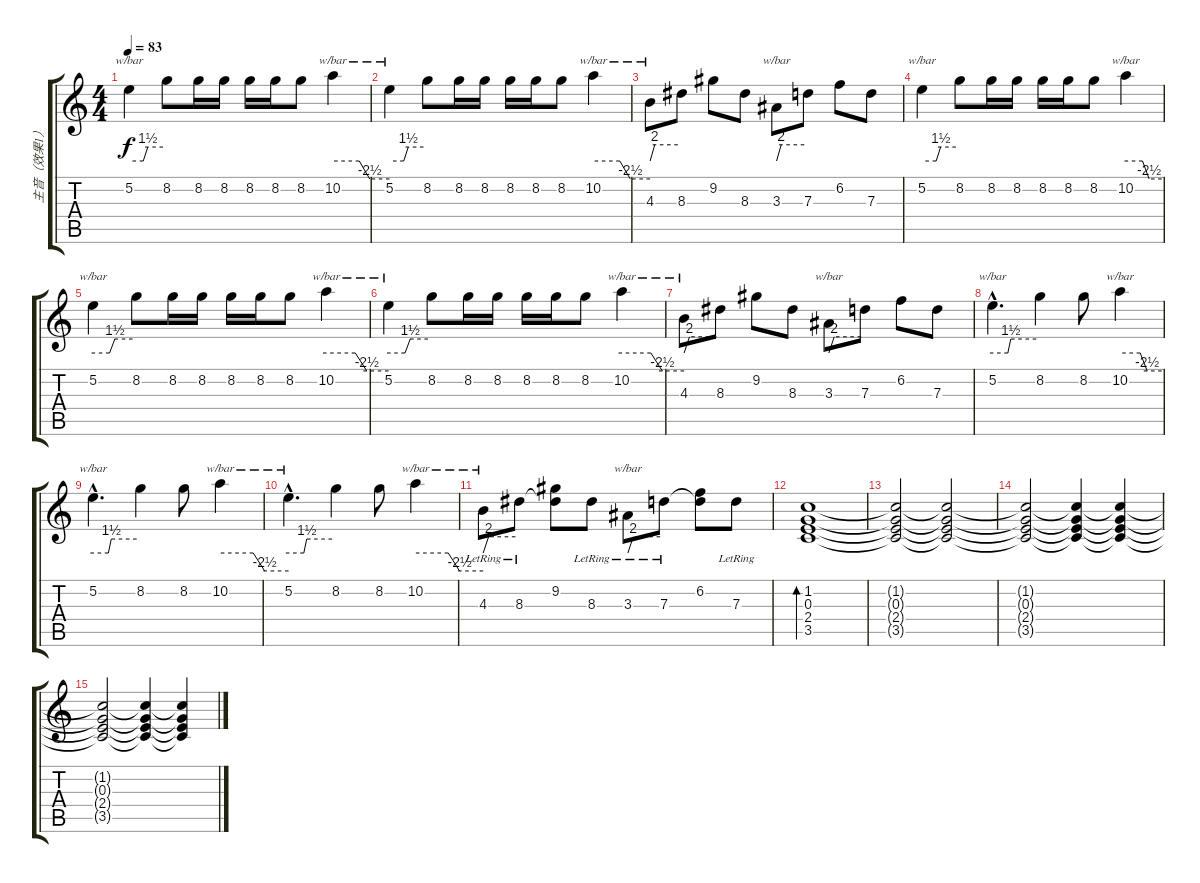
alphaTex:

\track ("主音（效果1）" "主音（效果1）") {instrument distortionguitar}
\staff {score tabs}
\tuning (E4 B3 G3 D3 A2 E2) {hide}
\ts (4 4)
\tempo 83
\clef g2
\ks c
5.2.4{tbe (custom default 0 0 25 0 33 6 60 6) dy f} 8.2.8 8.2.16 8.2.16 8.2.16 8.2.16 8.2.8 10.2.4{tbe (custom default 0 0 28 0 39 -10 60 -10)} |
5.2.4{tbe (custom default 0 0 25 0 33 6 60 6)} 8.2.8 8.2.16 8.2.16 8.2.16 8.2.16 8.2.8 10.2.4{tbe (custom default 0 0 28 0 39 -10 60 -10)} |
4.3.8{tbe (custom default 0 0 10 8 60 8)} 8.3.8 9.2.8 8.3.8 3.3.8{tbe (custom default 0 0 10 8 60 8)} 7.3.8 6.2.8 7.3.8 |
5.2.4{tbe (custom default 0 0 25 0 33 6 60 6)} 8.2.8 8.2.16 8.2.16 8.2.16 8.2.16 8.2.8 10.2.4{tbe (custom default 0 0 28 0 39 -10 60 -10)} |
5.2.4{tbe (custom default 0 0 25 0 33 6 60 6)} 8.2.8 8.2.16 8.2.16 8.2.16 8.2.16 8.2.8 10.2.4{tbe (custom default 0 0 28 0 39 -10 60 -10)} |
5.2.4{tbe (custom default 0 0 25 0 33 6 60 6)} 8.2.8 8.2.16 8.2.16 8.2.16 8.2.16 8.2.8 10.2.4{tbe (custom default 0 0 28 0 39 -10 60 -10)} |
4.3.8{tbe (custom default 0 0 10 8 60 8)} 8.3.8 9.2.8 8.3.8 3.3.8{tbe (custom default 0 0 10 8 60 8)} 7.3.8 6.2.8 7.3.8 |
5.2{hac}.4{d tbe (custom default 0 0 21 0 25 6 60 6)} 8.2.4 8.2.8 10.2.4{tbe (custom default 0 0 29 0 39 -10 60 -10)} |
5.2{hac}.4{d tbe (custom default 0 0 21 0 25 6 60 6)} 8.2.4 8.2.8 10.2.4{tbe (custom default 0 0 29 0 39 -10 60 -10)} |
5.2{hac}.4{d tbe (custom default 0 0 21 0 25 6 60 6)} 8.2.4 8.2.8 10.2.4{tbe (custom default 0 0 29 0 39 -10 60 -10)} |
4.3{lr}.8{tbe (custom default 0 0 10 8 60 8)} 8.3{lr}.8 (9.2 8.3{t}).8 8.3{lr}.8 3.3{lr}.8{tbe (custom default 0 0 10 8 60 8)} 7.3{lr}.8 (6.2 7.3{t}).8 7.3{lr}.8 |
(1.2 0.3 2.4 3.5).1{bd 480} |
(1.2{t} 0.3{t} 2.4{t} 3.5{t}).2{volume 9} (1.2{t} 0.3{t} 2.4{t} 3.5{t}).2{volume 8} |
(1.2{t} 0.3{t} 2.4{t} 3.5{t}).2{volume 7} (1.2{t} 0.3{t} 2.4{t} 3.5{t}).4{volume 6} (1.2{t} 0.3{t} 2.4{t} 3.5{t}).4{volume 5} |
(1.2{t} 0.3{t} 2.4{t} 3.5{t}).2{volume 4} (1.2{t} 0.3{t} 2.4{t} 3.5{t}).4{volume 3} (1.2{t} 0.3{t} 2.4{t} 3.5{t}).4{volume 2}
